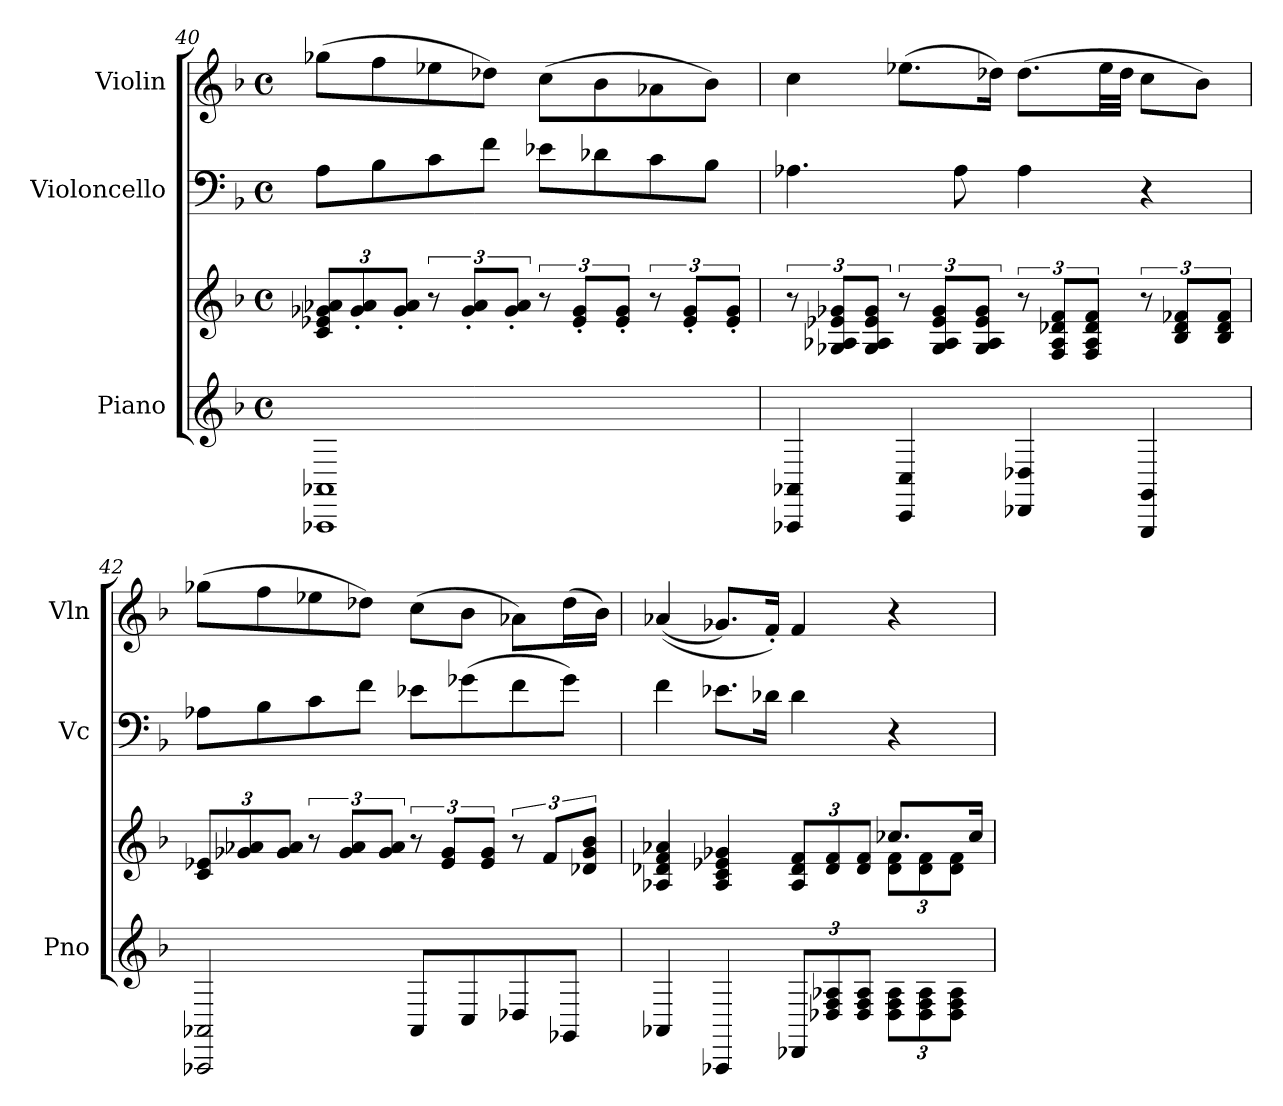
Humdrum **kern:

**kern	**kern	**kern	**kern
*part3	*part3	*part2	*part1
*staff4	*staff3	*staff2	*staff1
*I"Piano	*	*I"Violoncello	*I"Violin
*I'Pno	*	*I'Vc	*I'Vln
!!LO:PB:g=z
*clefG2	*clefG2	*clefF4	*clefG2
*k[b-]	*k[b-]	*k[b-]	*k[b-]
*M4/4	*M4/4	*M4/4	*M4/4
*met(c)	*met(c)	*met(c)	*met(c)
*	*Xbrackettup	*	*
=40	=40	=40	=40
1AAA-X 1AA-X	12c/ 12e-X/ 12g-X/ 12a-X/L	8A\L	(>8gg-X\L
.	12g-/' 12a-/'	.	.
.	.	8B-\	8ff\
.	12g-/' 12a-/'J	.	.
*	*brackettup	*	*
.	12r	8c\	8ee-X\
.	12g-/' 12a-/'L	.	.
.	.	8f\J	8dd-X\J)
.	12g-/' 12a-/'J	.	.
.	12r	8e-X\L	(>8cc\L
.	12e-/' 12g-/'L	.	.
.	.	8d-X\	8b-\
.	12e-/' 12g-/'J	.	.
.	12r	8c\	8a-X\
.	12e-/' 12g-/'L	.	.
.	.	8B-\J	8b-\J)
.	12e-/' 12g-/'J	.	.
=41	=41	=41	=41
4AAA-X/ 4AA-X/	12r	4.A-X\	4cc\
.	12G-X/ 12A-X/ 12e-X/ 12g-X/L	.	.
.	12G-/ 12A-/ 12e-/ 12g-/J	.	.
4CC/ 4C/	12r	.	(>8.ee-X\L
.	12G-/ 12A-/ 12e-/ 12g-/L	.	.
.	.	8A-\	.
.	12G-/ 12A-/ 12e-/ 12g-/J	.	.
.	.	.	16dd-X\Jk)
4DD-X/ 4D-X/	12r	4A-\	(>8.dd-\L
.	12F/ 12A-/ 12d-X/ 12f/L	.	.
.	12F/ 12A-/ 12d-/ 12f/J	.	.
.	.	.	32ee-\LL
.	.	.	32dd-\JJJ
4GGG/ 4GG/	12r	4r	8cc\L
.	12B-/ 12d-/ 12f-X/L	.	.
.	.	.	8b-\J)
.	12B-/ 12d-/ 12f-/J	.	.
!!LO:LB:g=z
=42	=42	=42	=42
*	*Xbrackettup	*	*
2AAA-X/ 2AA-X/	12c/ 12e-X/L	8A-X\L	(>8gg-X\L
.	12g-X/ 12a-X/	.	.
.	.	8B-\	8ff\
.	12g-/ 12a-/J	.	.
*	*brackettup	*	*
.	12r	8c\	8ee-X\
.	12g-/ 12a-/L	.	.
.	.	8f\J	8dd-X\J)
.	12g-/ 12a-/J	.	.
8AA-/L	12r	8e-X\L	(>8cc\L
.	12e-/ 12g-/L	.	.
8C/	.	(>8g-X\	8b-\J
.	12e-/ 12g-/J	.	.
8D-X/	12r	8f\	8a-X\L)
.	12f/L	.	.
8GG-X/J	.	8g-\J)	(>16dd-\L
.	12d-X/ 12g-/ 12b-/J	.	.
.	.	.	16b-\JJ)
=43	=43	=43	=43
*	*^	*	*
4AA-X/	4A-X/ 4d-X/ 4f/ 4a-X/	2.ryy	4f\	(<(<4a-X/
4AAA-X/	4A-/ 4c/ 4e-X/ 4g-X/	.	8.e-X\L	8.g-X/L)
.	.	.	16d-X\Jk	16f'/Jk)
*Xbrackettup	*Xbrackettup	*	*	*
12DD-X/L	12A-/ 12d-/ 12f/L	.	4d-\	4f/
12D-X/ 12F/ 12A-X/	12d-/ 12f/	.	.	.
12D-/ 12F/ 12A-/J	12d-/ 12f/J	.	.	.
12D-\ 12F\ 12A-\L	12d-\ 12f\L	8.cc-X/L	4r	4r
12D-\ 12F\ 12A-\	12d-\ 12f\	.	.	.
12D-\ 12F\ 12A-\J	12d-\ 12f\J	.	.	.
.	.	16cc-/Jk	.	.
*	*v	*v	*	*
=	=	=	=
*-	*-	*-	*-
